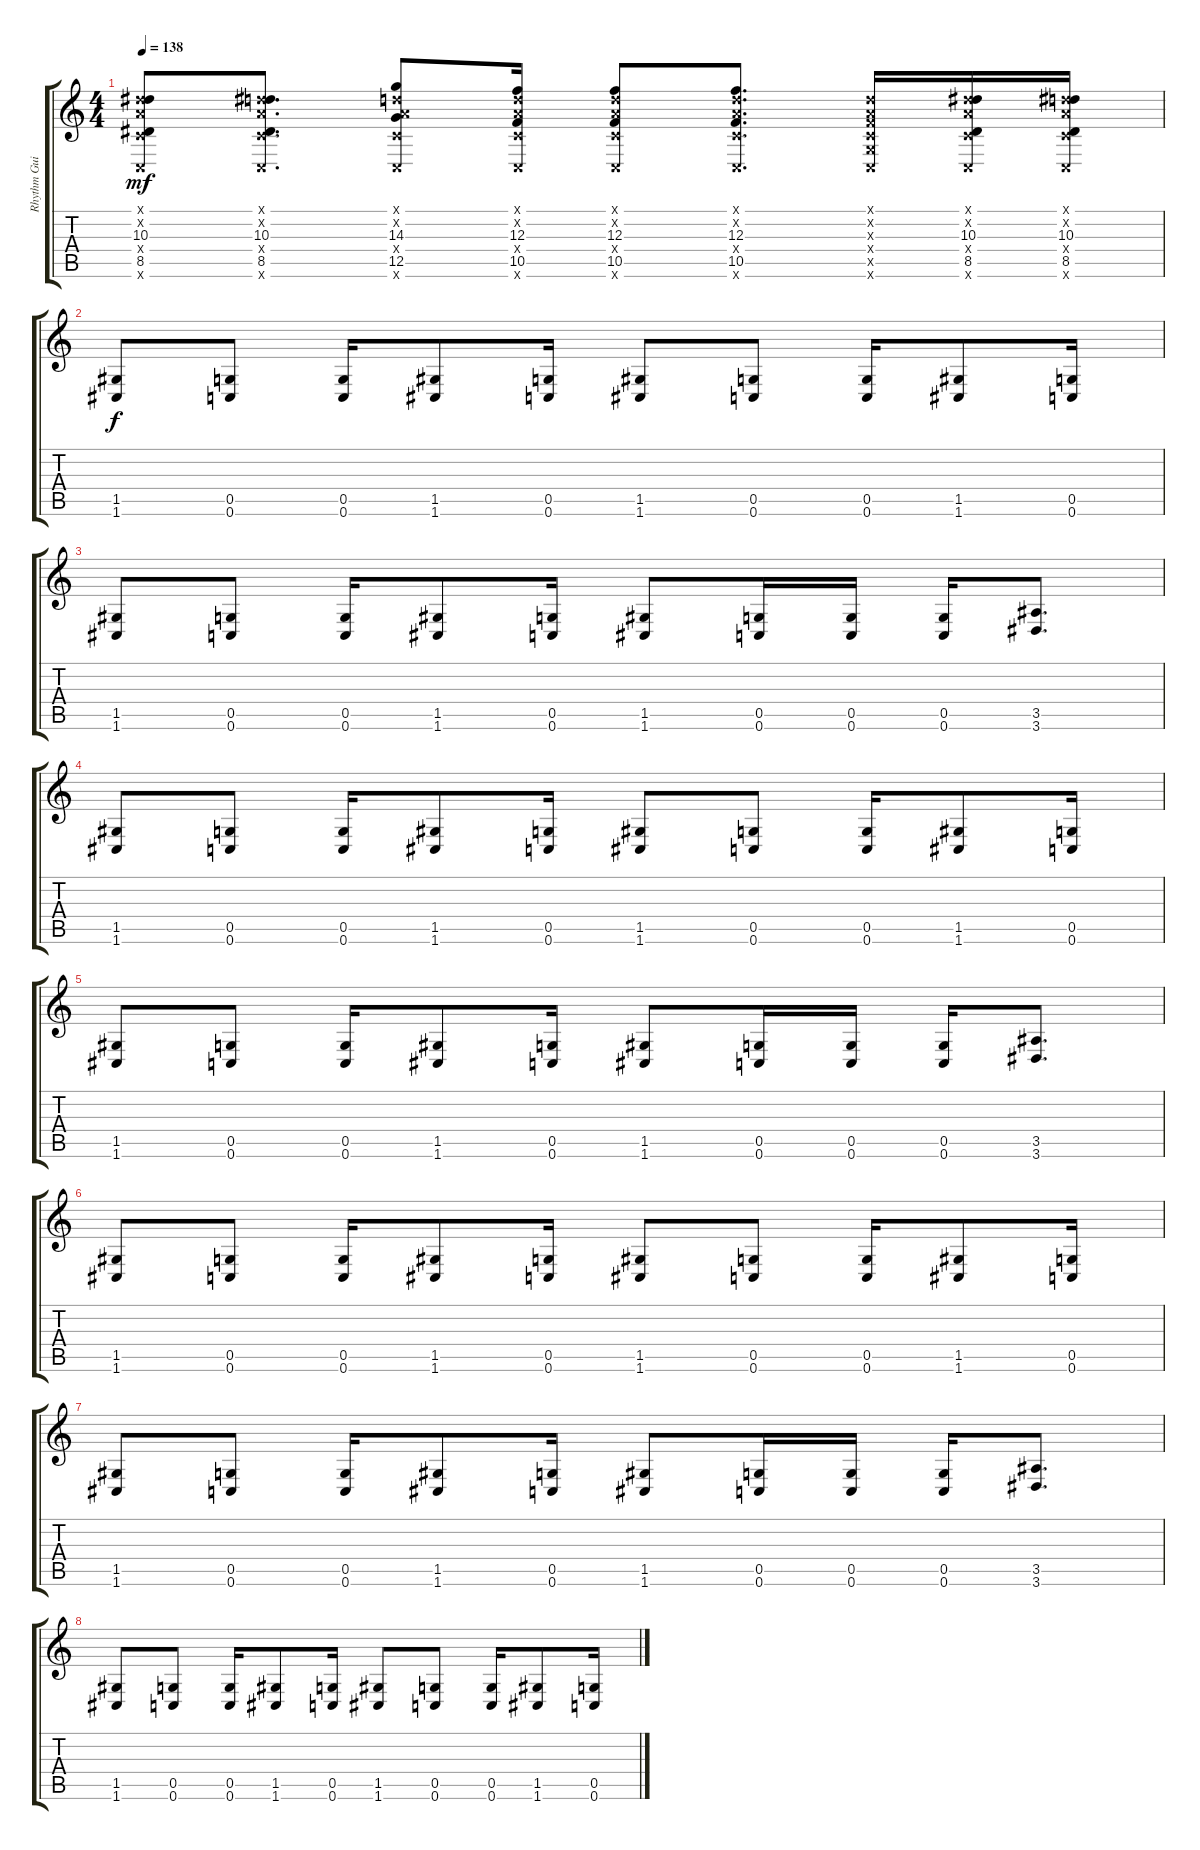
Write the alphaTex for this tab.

\track ("Rhythm Guitar" "Rhythm Gui") {instrument distortionguitar}
\staff {score tabs}
\tuning (D4 A3 F3 C3 G2 C2) {hide}
\ts (4 4)
\tempo 138
\clef g2
\ks c
(0.1{x} 0.2{x} 10.3 0.4{x} 8.5 0.6{x}).8{dy mf} (0.1{x} 0.2{x} 10.3 0.4{x} 8.5 0.6{x}).8{d} (0.1{x} 0.2{x} 14.3 0.4{x} 12.5 0.6{x}).8 (0.1{x} 0.2{x} 12.3 0.4{x} 10.5 0.6{x}).16 (0.1{x} 0.2{x} 12.3 0.4{x} 10.5 0.6{x}).8 (0.1{x} 0.2{x} 12.3 0.4{x} 10.5 0.6{x}).8{d} (0.1{x} 0.2{x} 0.3{x} 0.4{x} 0.5{x} 0.6{x}).16 (0.1{x} 0.2{x} 10.3 0.4{x} 8.5 0.6{x}).16 (0.1{x} 0.2{x} 10.3 0.4{x} 8.5 0.6{x}).16 |
(1.5 1.6).8{dy f volume 13 balance 16 instrument distortionguitar} (0.5 0.6).8 (0.5 0.6).16 (1.5 1.6).8 (0.5 0.6).16 (1.5 1.6).8 (0.5 0.6).8 (0.5 0.6).16 (1.5 1.6).8 (0.5 0.6).16 |
(1.5 1.6).8 (0.5 0.6).8 (0.5 0.6).16 (1.5 1.6).8 (0.5 0.6).16 (1.5 1.6).8 (0.5 0.6).16 (0.5 0.6).16 (0.5 0.6).16 (3.5 3.6).8{d} |
(1.5 1.6).8 (0.5 0.6).8 (0.5 0.6).16 (1.5 1.6).8 (0.5 0.6).16 (1.5 1.6).8 (0.5 0.6).8 (0.5 0.6).16 (1.5 1.6).8 (0.5 0.6).16 |
(1.5 1.6).8 (0.5 0.6).8 (0.5 0.6).16 (1.5 1.6).8 (0.5 0.6).16 (1.5 1.6).8 (0.5 0.6).16 (0.5 0.6).16 (0.5 0.6).16 (3.5 3.6).8{d} |
(1.5 1.6).8 (0.5 0.6).8 (0.5 0.6).16 (1.5 1.6).8 (0.5 0.6).16 (1.5 1.6).8 (0.5 0.6).8 (0.5 0.6).16 (1.5 1.6).8 (0.5 0.6).16 |
(1.5 1.6).8 (0.5 0.6).8 (0.5 0.6).16 (1.5 1.6).8 (0.5 0.6).16 (1.5 1.6).8 (0.5 0.6).16 (0.5 0.6).16 (0.5 0.6).16 (3.5 3.6).8{d} |
(1.5 1.6).8 (0.5 0.6).8 (0.5 0.6).16 (1.5 1.6).8 (0.5 0.6).16 (1.5 1.6).8 (0.5 0.6).8 (0.5 0.6).16 (1.5 1.6).8 (0.5 0.6).16
